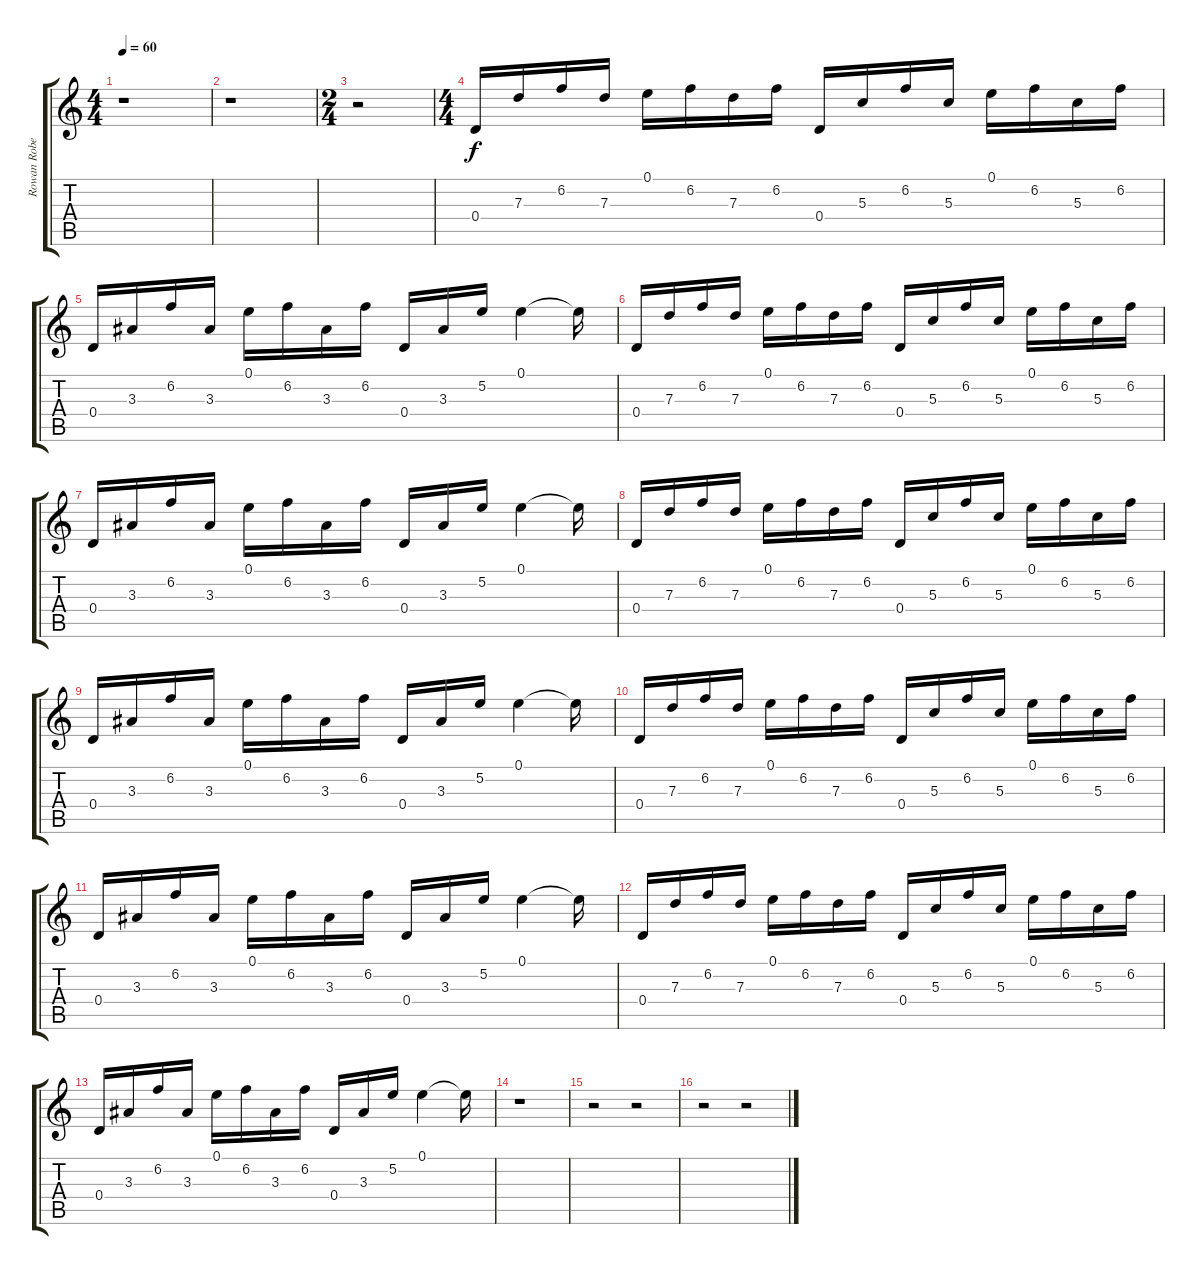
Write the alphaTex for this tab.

\track ("Rowan Robertson" "Rowan Robe") {instrument acousticguitarsteel}
\staff {score tabs}
\tuning (E4 B3 G3 D3 A2 D2) {hide}
\ts (4 4)
\tempo 60
\clef g2
\ks c
r.1{dy f} |
r.1 |
\ts (2 4)
r.2 |
\ts (4 4)
0.4.16 7.3.16 6.2.16 7.3.16 0.1.16 6.2.16 7.3.16 6.2.16 0.4.16 5.3.16 6.2.16 5.3.16 0.1.16 6.2.16 5.3.16 6.2.16 |
0.4.16 3.3.16 6.2.16 3.3.16 0.1.16 6.2.16 3.3.16 6.2.16 0.4.16 3.3.16 5.2.16 0.1.4 0.1{t}.16 |
0.4.16 7.3.16 6.2.16 7.3.16 0.1.16 6.2.16 7.3.16 6.2.16 0.4.16 5.3.16 6.2.16 5.3.16 0.1.16 6.2.16 5.3.16 6.2.16 |
0.4.16 3.3.16 6.2.16 3.3.16 0.1.16 6.2.16 3.3.16 6.2.16 0.4.16 3.3.16 5.2.16 0.1.4 0.1{t}.16 |
0.4.16 7.3.16 6.2.16 7.3.16 0.1.16 6.2.16 7.3.16 6.2.16 0.4.16 5.3.16 6.2.16 5.3.16 0.1.16 6.2.16 5.3.16 6.2.16 |
0.4.16 3.3.16 6.2.16 3.3.16 0.1.16 6.2.16 3.3.16 6.2.16 0.4.16 3.3.16 5.2.16 0.1.4 0.1{t}.16 |
0.4.16 7.3.16 6.2.16 7.3.16 0.1.16 6.2.16 7.3.16 6.2.16 0.4.16 5.3.16 6.2.16 5.3.16 0.1.16 6.2.16 5.3.16 6.2.16 |
0.4.16 3.3.16 6.2.16 3.3.16 0.1.16 6.2.16 3.3.16 6.2.16 0.4.16 3.3.16 5.2.16 0.1.4 0.1{t}.16 |
0.4.16 7.3.16 6.2.16 7.3.16 0.1.16 6.2.16 7.3.16 6.2.16 0.4.16 5.3.16 6.2.16 5.3.16 0.1.16 6.2.16 5.3.16 6.2.16 |
0.4.16 3.3.16 6.2.16 3.3.16 0.1.16 6.2.16 3.3.16 6.2.16 0.4.16 3.3.16 5.2.16 0.1.4 0.1{t}.16 |
r.1 |
r.2 r.2 |
r.2 r.2
